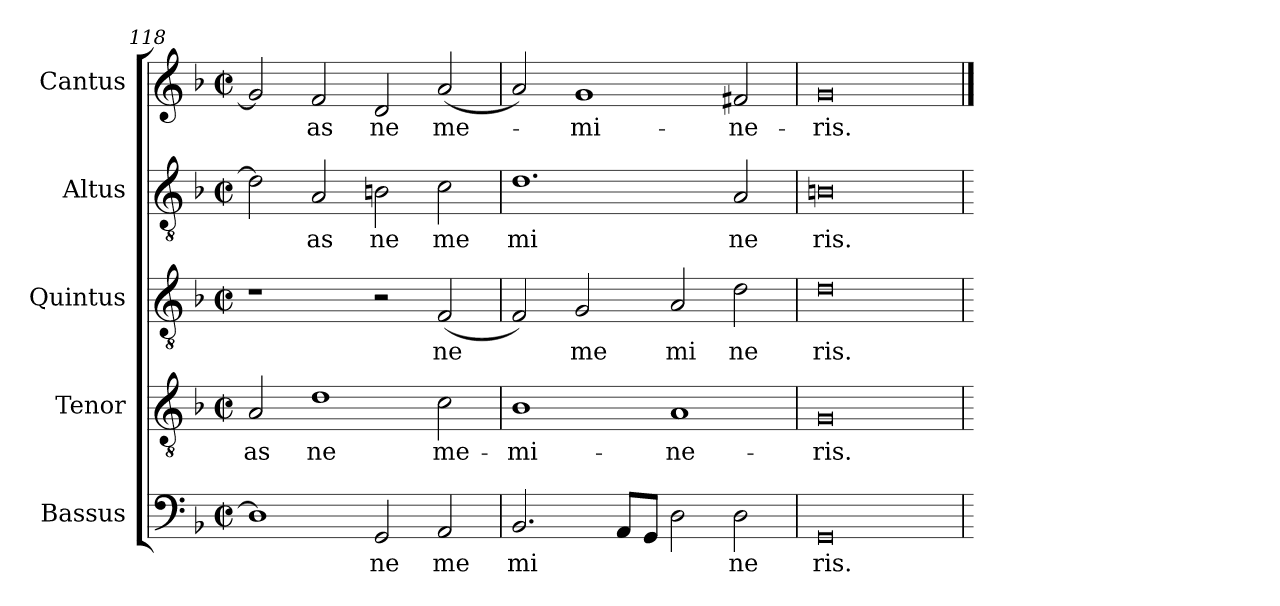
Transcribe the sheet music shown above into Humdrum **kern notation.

**kern	**text	**kern	**text	**kern	**text	**kern	**text	**kern	**text
*part5	*part5	*part4	*part4	*part3	*part3	*part2	*part2	*part1	*part1
*staff5	*staff5	*staff4	*staff4	*staff3	*staff3	*staff2	*staff2	*staff1	*staff1
*I"Bassus	*	*I"Tenor	*	*I"Quintus	*	*I"Altus	*	*I"Cantus	*
*clefF4	*	*clefGv2	*	*clefGv2	*	*clefGv2	*	*clefG2	*
*k[b-]	*	*k[b-]	*	*k[b-]	*	*k[b-]	*	*k[b-]	*
*F:	*	*F:	*	*F:	*	*F:	*	*F:	*
*M2/2	*	*M2/2	*	*M2/2	*	*M2/2	*	*M2/2	*
*met(c|)	*	*met(c|)	*	*met(c|)	*	*met(c|)	*	*met(c|)	*
=118	=118	=118	=118	=118	=118	=118	=118	=118	=118
!	!	!	!LO:LY:b:cj	!	!	!	!	!	!
1D]	.	2A/	-as	1r	.	2d\]	.	2g/]	.
!	!	!	!LO:LY:b:cj	!	!	!	!LO:LY:b:cj	!	!LO:LY:b:cj
.	.	1d	ne	.	.	2A/	as	2f/	-as
!	!LO:LY:b:cj	!	!	!	!	!	!LO:LY:b:cj	!	!LO:LY:b:cj
2GG/	ne	.	.	2r	.	2Bn\	ne	2d/	ne
!	!LO:LY:b:cj	!	!LO:LY:b:cj	!	!LO:LY:b:cj	!	!LO:LY:b:cj	!	!LO:LY:b
2AA/	me	2c\	me-	(<2F/	ne	2c\	me	(<2a/	me-
=119	=119	=119	=119	=119	=119	=119	=119	=119	=119
!	!LO:LY:b	!	!LO:LY:b:cj	!	!	!	!LO:LY:b:cj	!	!
2.BB-/	mi	1B-	-mi-	2F/)	.	1.d	mi	2a/)	.
!	!	!	!	!	!LO:LY:b:cj	!	!	!	!LO:LY:b:cj
.	.	.	.	2G/	me	.	.	1g	-mi-
8AA/L	.	.	.	.	.	.	.	.	.
8GG/J	.	.	.	.	.	.	.	.	.
!	!	!	!LO:LY:b:cj	!	!LO:LY:b:cj	!	!	!	!
2D\	.	1A	-ne-	2A/	mi	.	.	.	.
!	!LO:LY:b:cj	!	!	!	!LO:LY:b:cj	!	!LO:LY:b:cj	!	!LO:LY:b:cj
2D\	ne	.	.	2d\	ne	2A/	ne	2f#X/	-ne-
=120	=120	=120	=120	=120	=120	=120	=120	=120	=120
!	!LO:LY:b:cj	!	!LO:LY:b:cj	!	!LO:LY:b:cj	!	!LO:LY:b:cj	!	!LO:LY:b:cj
0GG	ris.	0G	-ris.	0d	ris.	0Bn	ris.	0g	-ris.
=	==	=	==	=	==	=	==	==	==
*-	*-	*-	*-	*-	*-	*-	*-	*-	*-
